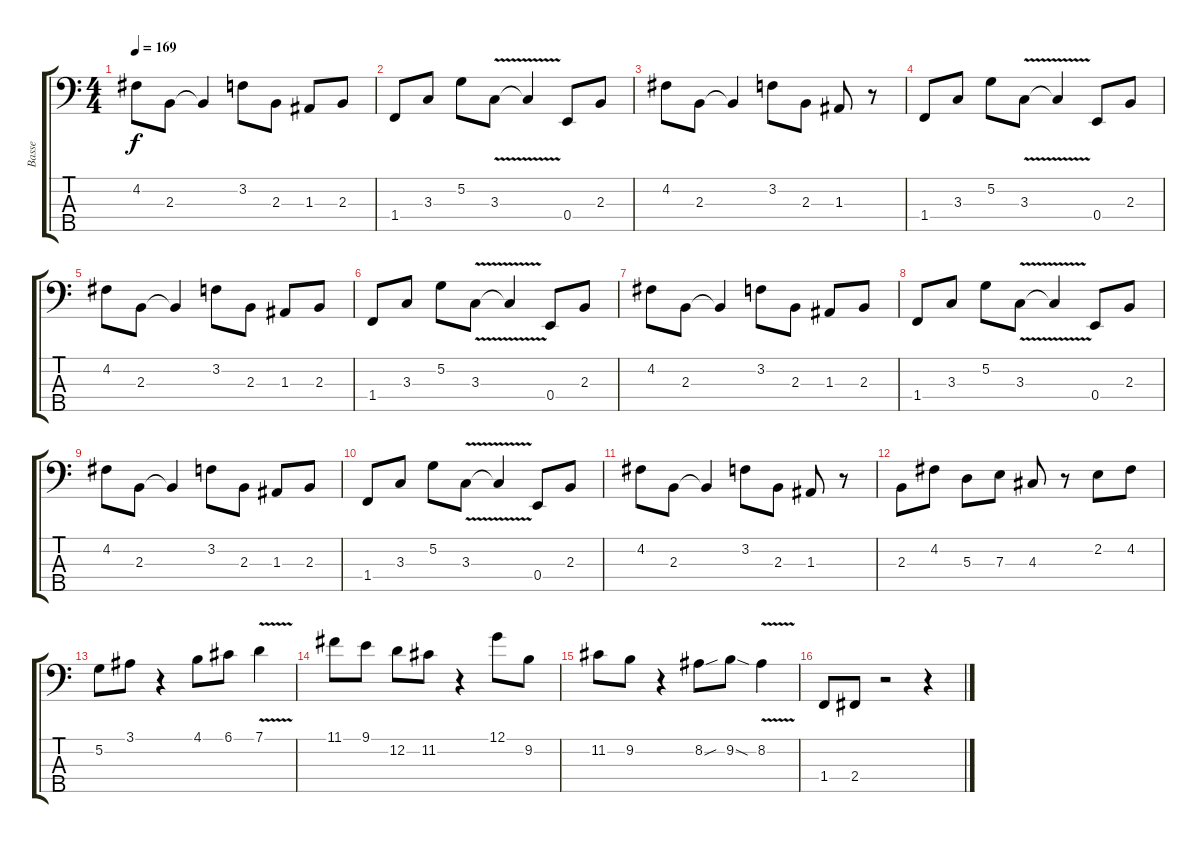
\track ("Basse" "Basse") {instrument electricbassfinger}
\staff {score tabs}
\tuning (G2 D2 A1 E1 B0) {hide}
\ts (4 4)
\tempo 169
\clef f4
\ks c
4.2.8{dy f} 2.3.8 2.3{t}.4 3.2.8 2.3.8 1.3.8 2.3.8 |
1.4.8 3.3.8 5.2.8 3.3{v}.8 3.3{t}.4 0.4.8 2.3.8 |
4.2.8 2.3.8 2.3{t}.4 3.2.8 2.3.8 1.3.8 r.8 |
1.4.8 3.3.8 5.2.8 3.3{v}.8 3.3{t}.4 0.4.8 2.3.8 |
4.2.8 2.3.8 2.3{t}.4 3.2.8 2.3.8 1.3.8 2.3.8 |
1.4.8 3.3.8 5.2.8 3.3{v}.8 3.3{t}.4 0.4.8 2.3.8 |
4.2.8 2.3.8 2.3{t}.4 3.2.8 2.3.8 1.3.8 2.3.8 |
1.4.8 3.3.8 5.2.8 3.3{v}.8 3.3{t}.4 0.4.8 2.3.8 |
4.2.8 2.3.8 2.3{t}.4 3.2.8 2.3.8 1.3.8 2.3.8 |
1.4.8 3.3.8 5.2.8 3.3{v}.8 3.3{t}.4 0.4.8 2.3.8 |
4.2.8 2.3.8 2.3{t}.4 3.2.8 2.3.8 1.3.8 r.8 |
2.3.8{volume 10} 4.2.8 5.3.8 7.3.8 4.3.8 r.8 2.2.8 4.2.8 |
5.2.8 3.1.8 r.4 4.1.8 6.1.8 7.1{v}.4 |
11.1.8 9.1.8 12.2.8 11.2.8 r.4 12.1.8 9.2.8 |
11.2.8 9.2.8 r.4 8.2{sou}.8 9.2{sod}.8 8.2{v}.4 |
1.4.8 2.4.8 r.2 r.4
